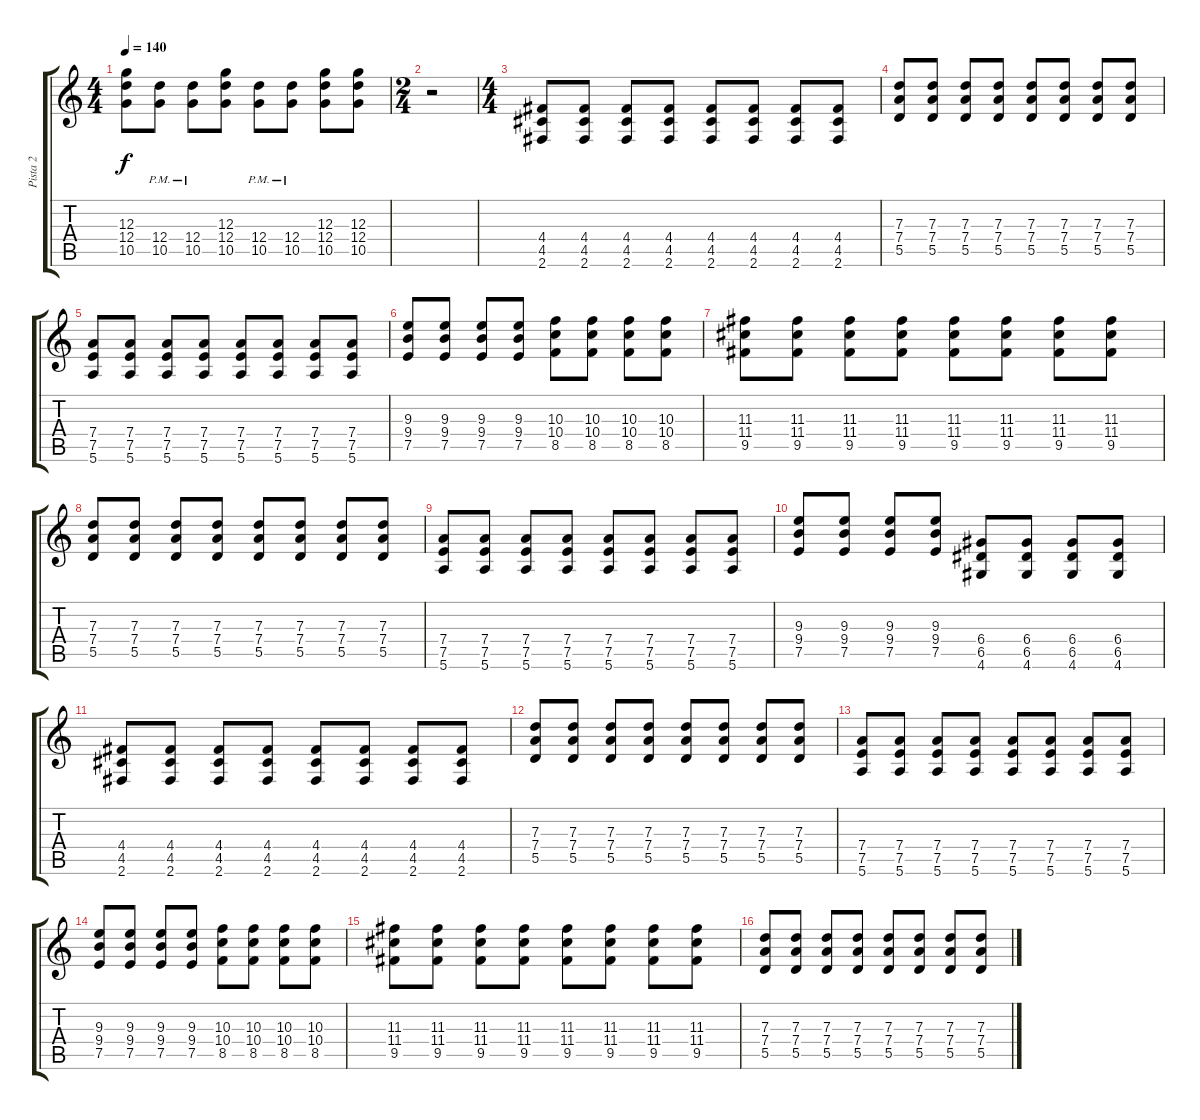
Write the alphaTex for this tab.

\track ("Pista 2" "Pista 2") {instrument distortionguitar}
\staff {score tabs}
\tuning (E4 B3 G3 D3 A2 E2) {hide}
\ts (4 4)
\tempo 140
\clef g2
\ks c
(12.3 12.4 10.5).8{dy f} (12.4{pm} 10.5{pm}).8 (12.4{pm} 10.5{pm}).8 (12.3 12.4 10.5).8 (12.4{pm} 10.5{pm}).8 (12.4{pm} 10.5{pm}).8 (12.3 12.4 10.5).8 (12.3 12.4 10.5).8 |
\ts (2 4)
r.2 |
\ts (4 4)
(4.4 4.5 2.6).8 (4.4 4.5 2.6).8 (4.4 4.5 2.6).8 (4.4 4.5 2.6).8 (4.4 4.5 2.6).8 (4.4 4.5 2.6).8 (4.4 4.5 2.6).8 (4.4 4.5 2.6).8 |
(7.3 7.4 5.5).8 (7.3 7.4 5.5).8 (7.3 7.4 5.5).8 (7.3 7.4 5.5).8 (7.3 7.4 5.5).8 (7.3 7.4 5.5).8 (7.3 7.4 5.5).8 (7.3 7.4 5.5).8 |
(7.4 7.5 5.6).8 (7.4 7.5 5.6).8 (7.4 7.5 5.6).8 (7.4 7.5 5.6).8 (7.4 7.5 5.6).8 (7.4 7.5 5.6).8 (7.4 7.5 5.6).8 (7.4 7.5 5.6).8 |
(9.3 9.4 7.5).8 (9.3 9.4 7.5).8 (9.3 9.4 7.5).8 (9.3 9.4 7.5).8 (10.3 10.4 8.5).8 (10.3 10.4 8.5).8 (10.3 10.4 8.5).8 (10.3 10.4 8.5).8 |
(11.3 11.4 9.5).8 (11.3 11.4 9.5).8 (11.3 11.4 9.5).8 (11.3 11.4 9.5).8 (11.3 11.4 9.5).8 (11.3 11.4 9.5).8 (11.3 11.4 9.5).8 (11.3 11.4 9.5).8 |
(7.3 7.4 5.5).8 (7.3 7.4 5.5).8 (7.3 7.4 5.5).8 (7.3 7.4 5.5).8 (7.3 7.4 5.5).8 (7.3 7.4 5.5).8 (7.3 7.4 5.5).8 (7.3 7.4 5.5).8 |
(7.4 7.5 5.6).8 (7.4 7.5 5.6).8 (7.4 7.5 5.6).8 (7.4 7.5 5.6).8 (7.4 7.5 5.6).8 (7.4 7.5 5.6).8 (7.4 7.5 5.6).8 (7.4 7.5 5.6).8 |
(9.3 9.4 7.5).8 (9.3 9.4 7.5).8 (9.3 9.4 7.5).8 (9.3 9.4 7.5).8 (6.4 6.5 4.6).8 (6.4 6.5 4.6).8 (6.4 6.5 4.6).8 (6.4 6.5 4.6).8 |
(4.4 4.5 2.6).8 (4.4 4.5 2.6).8 (4.4 4.5 2.6).8 (4.4 4.5 2.6).8 (4.4 4.5 2.6).8 (4.4 4.5 2.6).8 (4.4 4.5 2.6).8 (4.4 4.5 2.6).8 |
(7.3 7.4 5.5).8 (7.3 7.4 5.5).8 (7.3 7.4 5.5).8 (7.3 7.4 5.5).8 (7.3 7.4 5.5).8 (7.3 7.4 5.5).8 (7.3 7.4 5.5).8 (7.3 7.4 5.5).8 |
(7.4 7.5 5.6).8 (7.4 7.5 5.6).8 (7.4 7.5 5.6).8 (7.4 7.5 5.6).8 (7.4 7.5 5.6).8 (7.4 7.5 5.6).8 (7.4 7.5 5.6).8 (7.4 7.5 5.6).8 |
(9.3 9.4 7.5).8 (9.3 9.4 7.5).8 (9.3 9.4 7.5).8 (9.3 9.4 7.5).8 (10.3 10.4 8.5).8 (10.3 10.4 8.5).8 (10.3 10.4 8.5).8 (10.3 10.4 8.5).8 |
(11.3 11.4 9.5).8 (11.3 11.4 9.5).8 (11.3 11.4 9.5).8 (11.3 11.4 9.5).8 (11.3 11.4 9.5).8 (11.3 11.4 9.5).8 (11.3 11.4 9.5).8 (11.3 11.4 9.5).8 |
(7.3 7.4 5.5).8 (7.3 7.4 5.5).8 (7.3 7.4 5.5).8 (7.3 7.4 5.5).8 (7.3 7.4 5.5).8 (7.3 7.4 5.5).8 (7.3 7.4 5.5).8 (7.3 7.4 5.5).8
